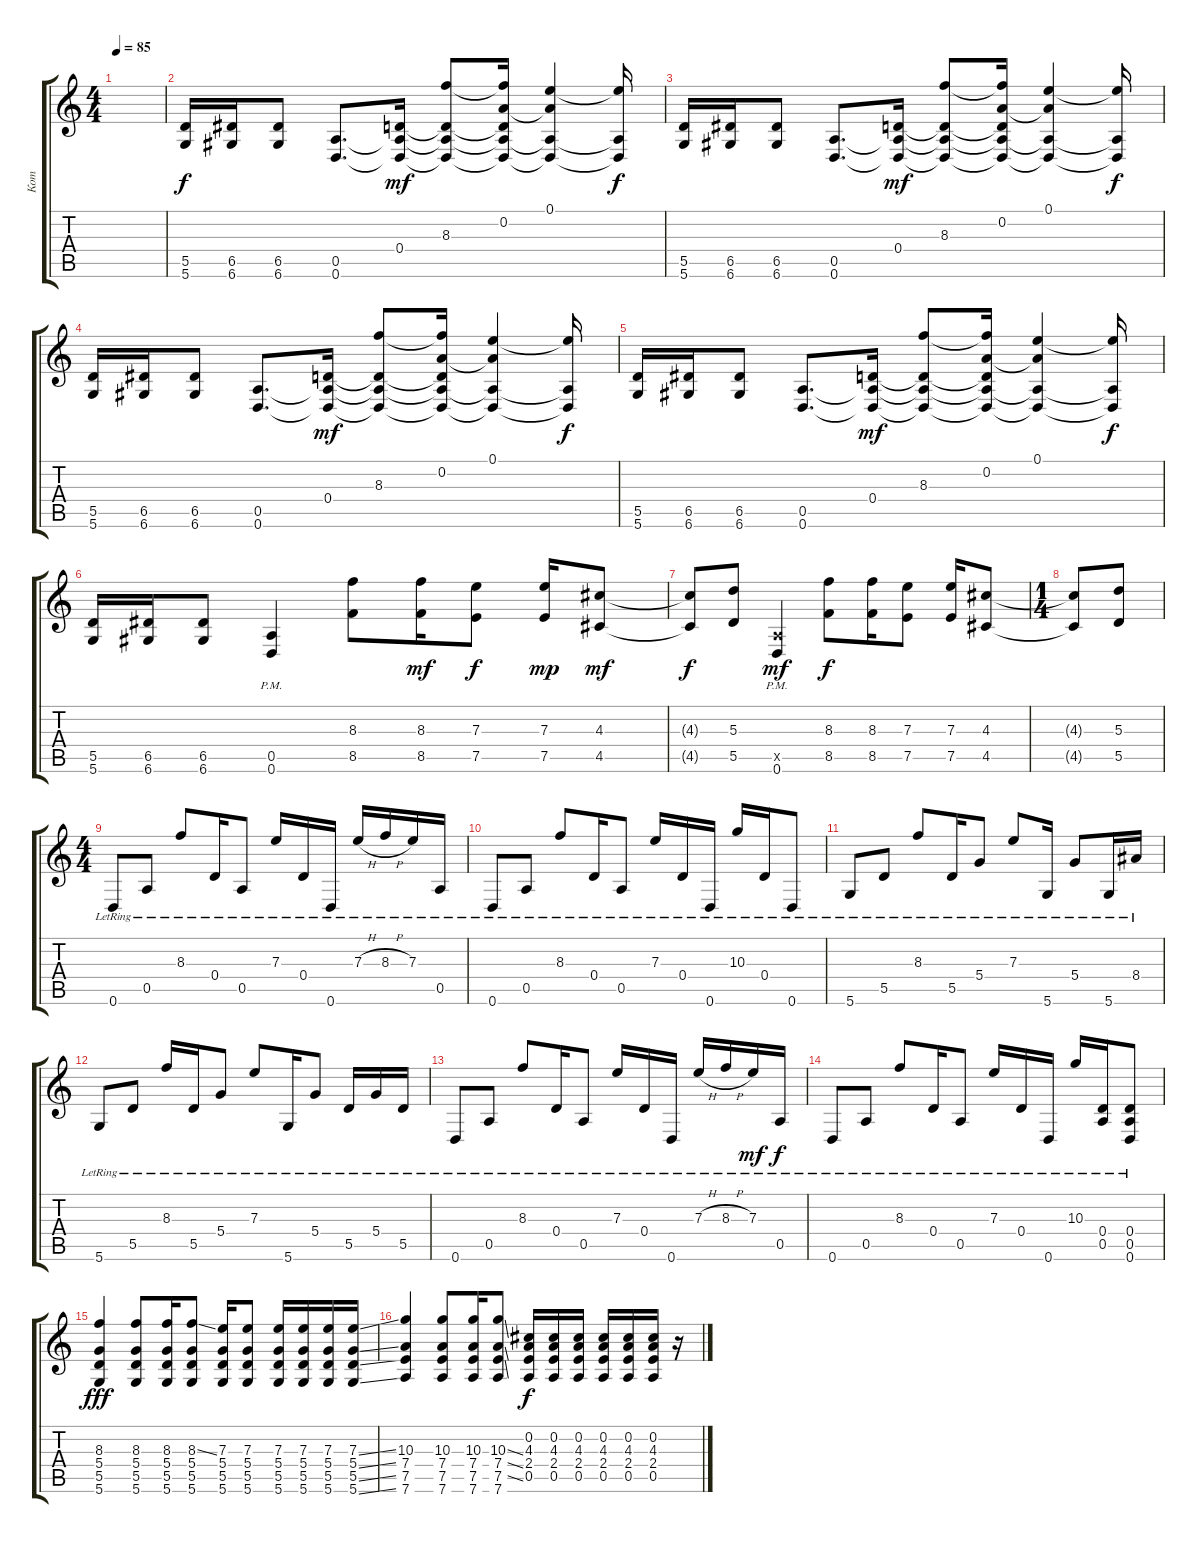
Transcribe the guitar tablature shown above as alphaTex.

\track ("Кот" "Кот") {instrument distortionguitar}
\staff {score tabs}
\tuning (E4 A3 A3 D3 A2 D2) {hide}
\ts (4 4)
\tempo 85
\clef g2
\ks c
|
(5.5 5.6).16 (6.5 6.6).16 (6.5 6.6).8 (0.5 0.6).8{d} (0.4 0.5{t} 0.6{t}).16{dy mf} (8.3 0.4{t} 0.5{t} 0.6{t}).8 (0.2 8.3{t} 0.4{t} 0.5{t} 0.6{t}).16 (0.1 0.2{t} 0.5{t} 0.6{t}).4 (0.1{t} 0.5{t} 0.6{t}).16{dy f} |
(5.5 5.6).16 (6.5 6.6).16 (6.5 6.6).8 (0.5 0.6).8{d} (0.4 0.5{t} 0.6{t}).16{dy mf} (8.3 0.4{t} 0.5{t} 0.6{t}).8 (0.2 8.3{t} 0.4{t} 0.5{t} 0.6{t}).16 (0.1 0.2{t} 0.5{t} 0.6{t}).4 (0.1{t} 0.5{t} 0.6{t}).16{dy f} |
(5.5 5.6).16 (6.5 6.6).16 (6.5 6.6).8 (0.5 0.6).8{d} (0.4 0.5{t} 0.6{t}).16{dy mf} (8.3 0.4{t} 0.5{t} 0.6{t}).8 (0.2 8.3{t} 0.4{t} 0.5{t} 0.6{t}).16 (0.1 0.2{t} 0.5{t} 0.6{t}).4 (0.1{t} 0.5{t} 0.6{t}).16{dy f} |
(5.5 5.6).16 (6.5 6.6).16 (6.5 6.6).8 (0.5 0.6).8{d} (0.4 0.5{t} 0.6{t}).16{dy mf} (8.3 0.4{t} 0.5{t} 0.6{t}).8 (0.2 8.3{t} 0.4{t} 0.5{t} 0.6{t}).16 (0.1 0.2{t} 0.5{t} 0.6{t}).4 (0.1{t} 0.5{t} 0.6{t}).16{dy f} |
(5.5 5.6).16 (6.5 6.6).16 (6.5 6.6).8 (0.5{pm} 0.6{pm}).4 (8.3 8.5).8{instrument electricguitarclean} (8.3 8.5).16{dy mf} (7.3 7.5).8{dy f} (7.3 7.5).16{dy mp} (4.3 4.5).8{dy mf} |
(4.3{t} 4.5{t}).8{dy f} (5.3 5.5).8 (0.5{x} 0.6{pm}).4{dy mf} (8.3 8.5).8{dy f} (8.3 8.5).16 (7.3 7.5).8 (7.3 7.5).16 (4.3 4.5).8 |
\ts (1 4)
(4.3{t} 4.5{t}).8 (5.3 5.5).8 |
\ts (4 4)
0.6{lr}.8{volume 12 instrument electricguitarclean} 0.5{lr}.8 8.3{lr}.8 0.4{lr}.16 0.5{lr}.8 7.3{lr}.16 0.4{lr}.16 0.6{lr}.16 7.3{h lr}.16 8.3{h lr}.16 7.3{lr}.16 0.5{lr}.16 |
0.6{lr}.8 0.5{lr}.8 8.3{lr}.8 0.4{lr}.16 0.5{lr}.8 7.3{lr}.16 0.4{lr}.16 0.6{lr}.16 10.3{lr}.16 0.4{lr}.16 0.6{lr}.8 |
5.6{lr}.8 5.5{lr}.8 8.3{lr}.8 5.5{lr}.16 5.4{lr}.8 7.3{lr}.8 5.6{lr}.16 5.4{lr}.8 5.6{lr}.16 8.4{lr}.16 |
5.6{lr}.8 5.5{lr}.8 8.3{lr}.16 5.5{lr}.16 5.4{lr}.8 7.3{lr}.8 5.6{lr}.16 5.4{lr}.8 5.5{lr}.16 5.4{lr}.16 5.5{lr}.16 |
0.6{lr}.8 0.5{lr}.8 8.3{lr}.8 0.4{lr}.16 0.5{lr}.8 7.3{lr}.16 0.4{lr}.16 0.6{lr}.16 7.3{h lr}.16 8.3{h lr}.16 7.3{lr}.16{dy mf} 0.5{lr}.16{dy f} |
0.6{lr}.8 0.5{lr}.8 8.3{lr}.8 0.4{lr}.16 0.5{lr}.8 7.3{lr}.16 0.4{lr}.16 0.6{lr}.16 10.3{lr}.16 (0.4{lr} 0.5).16 (0.4 0.5 0.6{lr}).8 |
(8.3 5.4 5.5 5.6).4{dy fff volume 14} (8.3 5.4 5.5 5.6).8 (8.3 5.4 5.5 5.6).16 (8.3{ss} 5.4 5.5 5.6).8 (7.3 5.4 5.5 5.6).16 (7.3 5.4 5.5 5.6).8 (7.3 5.4 5.5 5.6).16 (7.3 5.4 5.5 5.6).16 (7.3 5.4 5.5 5.6).16 (7.3{ss} 5.4{ss} 5.5{ss} 5.6{ss}).16 |
(10.3 7.4 7.5 7.6).4 (10.3 7.4 7.5 7.6).8 (10.3 7.4 7.5 7.6).16 (10.3{ss} 7.4{ss} 7.5{ss} 7.6).8 (0.2 4.3 2.4 0.5).16{dy f} (0.2 4.3 2.4 0.5).16 (0.2 4.3 2.4 0.5).16 (0.2 4.3 2.4 0.5).16 (0.2 4.3 2.4 0.5).16 (0.2 4.3 2.4 0.5).16 r.16
